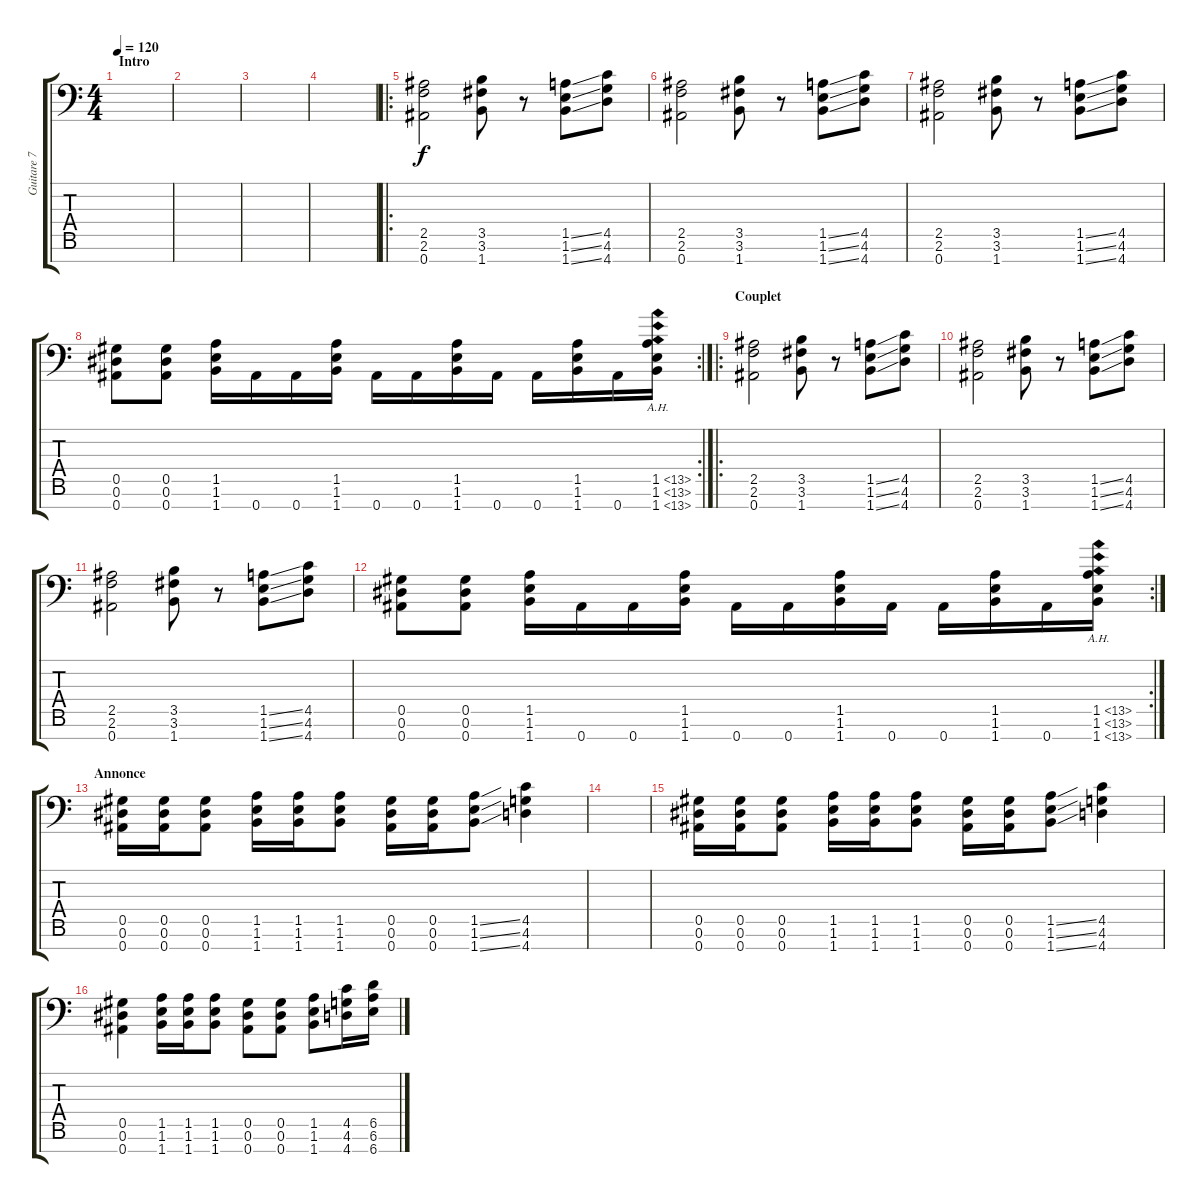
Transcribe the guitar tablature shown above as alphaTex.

\track ("Guitare 7 cordes A#2" "Guitare 7 ") {instrument distortionguitar}
\staff {score tabs}
\tuning (Eb4 Bb3 Gb3 Db3 Ab2 Eb2 Bb1) {hide}
\ts (4 4)
\section ("" "Intro")
\tempo 120
\clef f4
\ks c
|
|
|
|
\ro
(2.5 2.6 0.7).2 (3.5 3.6 1.7).8 r.8 (1.5{ss} 1.6{ss} 1.7{ss}).8 (4.5 4.6 4.7).8 |
(2.5 2.6 0.7).2 (3.5 3.6 1.7).8 r.8 (1.5{ss} 1.6{ss} 1.7{ss}).8 (4.5 4.6 4.7).8 |
(2.5 2.6 0.7).2 (3.5 3.6 1.7).8 r.8 (1.5{ss} 1.6{ss} 1.7{ss}).8 (4.5 4.6 4.7).8 |
\rc 2
(0.5 0.6 0.7).8 (0.5 0.6 0.7).8 (1.5 1.6 1.7).16 0.7.16 0.7.16 (1.5 1.6 1.7).16 0.7.16 0.7.16 (1.5 1.6 1.7).16 0.7.16 0.7.16 (1.5 1.6 1.7).16 0.7.16 (1.5{ah 12} 1.6{ah 12} 1.7{ah 12}).16 |
\ro
\section ("" "Couplet")
(2.5 2.6 0.7).2 (3.5 3.6 1.7).8 r.8 (1.5{ss} 1.6{ss} 1.7{ss}).8 (4.5 4.6 4.7).8 |
(2.5 2.6 0.7).2 (3.5 3.6 1.7).8 r.8 (1.5{ss} 1.6{ss} 1.7{ss}).8 (4.5 4.6 4.7).8 |
(2.5 2.6 0.7).2 (3.5 3.6 1.7).8 r.8 (1.5{ss} 1.6{ss} 1.7{ss}).8 (4.5 4.6 4.7).8 |
\rc 2
(0.5 0.6 0.7).8 (0.5 0.6 0.7).8 (1.5 1.6 1.7).16 0.7.16 0.7.16 (1.5 1.6 1.7).16 0.7.16 0.7.16 (1.5 1.6 1.7).16 0.7.16 0.7.16 (1.5 1.6 1.7).16 0.7.16 (1.5{ah 12} 1.6{ah 12} 1.7{ah 12}).16 |
\section ("" "Annonce")
(0.5 0.6 0.7).16 (0.5 0.6 0.7).16 (0.5 0.6 0.7).8 (1.5 1.6 1.7).16 (1.5 1.6 1.7).16 (1.5 1.6 1.7).8 (0.5 0.6 0.7).16 (0.5 0.6 0.7).16 (1.5{ss} 1.6{ss} 1.7{ss}).8 (4.5 4.6 4.7).4 |
|
(0.5 0.6 0.7).16 (0.5 0.6 0.7).16 (0.5 0.6 0.7).8 (1.5 1.6 1.7).16 (1.5 1.6 1.7).16 (1.5 1.6 1.7).8 (0.5 0.6 0.7).16 (0.5 0.6 0.7).16 (1.5{ss} 1.6{ss} 1.7{ss}).8 (4.5 4.6 4.7).4 |
(0.5 0.6 0.7).4 (1.5 1.6 1.7).16 (1.5 1.6 1.7).16 (1.5 1.6 1.7).8 (0.5 0.6 0.7).8 (0.5 0.6 0.7).8 (1.5 1.6 1.7).8 (4.5 4.6 4.7).16 (6.5 6.6 6.7).16
